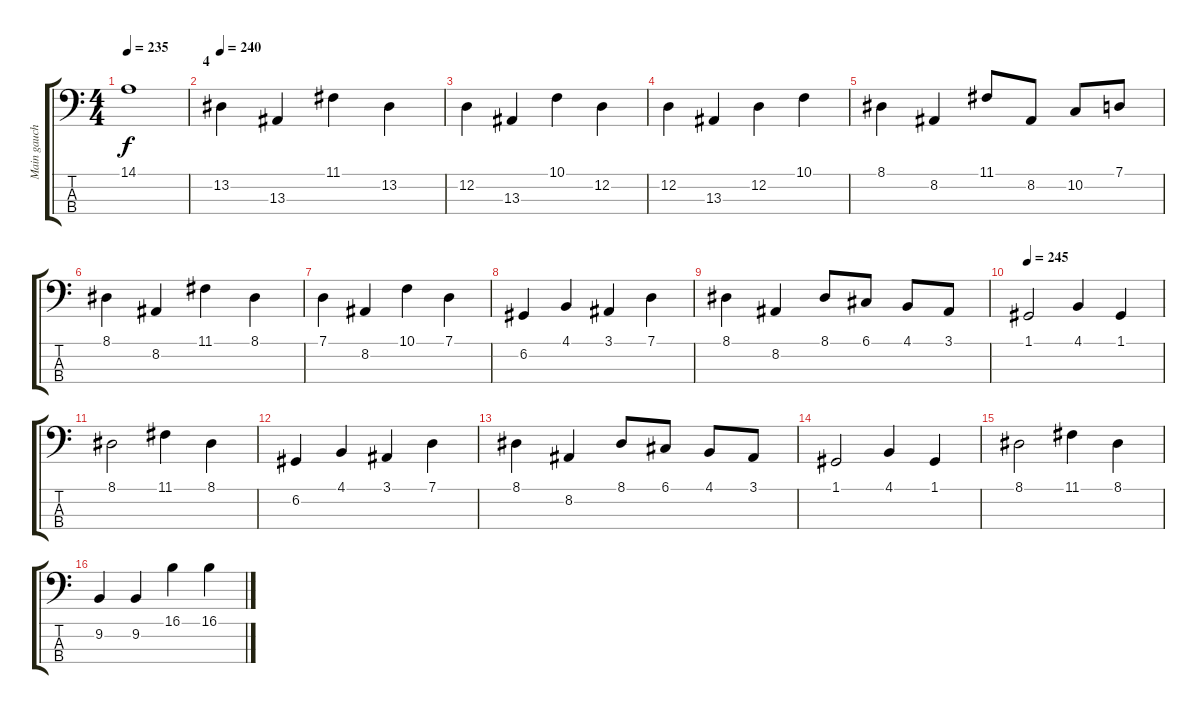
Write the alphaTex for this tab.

\track ("Main gauche" "Main gauch") {instrument acousticgrandpiano}
\staff {score tabs}
\tuning (G2 D2 A1 E1) {hide}
\ts (4 4)
\tempo 235
\clef f4
\ks c
14.1.1{dy f} |
\section ("" "4")
\tempo 240
13.2.4 13.3.4 11.1.4 13.2.4 |
12.2.4 13.3.4 10.1.4 12.2.4 |
12.2.4 13.3.4 12.2.4 10.1.4 |
8.1.4 8.2.4 11.1.8 8.2.8 10.2.8 7.1.8 |
8.1.4 8.2.4 11.1.4 8.1.4 |
7.1.4 8.2.4 10.1.4 7.1.4 |
6.2.4 4.1.4 3.1.4 7.1.4 |
8.1.4 8.2.4 8.1.8 6.1.8 4.1.8 3.1.8 |
\tempo 245
1.1.2 4.1.4 1.1.4 |
8.1.2 11.1.4 8.1.4 |
6.2.4 4.1.4 3.1.4 7.1.4 |
8.1.4 8.2.4 8.1.8 6.1.8 4.1.8 3.1.8 |
1.1.2 4.1.4 1.1.4 |
8.1.2 11.1.4 8.1.4 |
9.2.4 9.2.4 16.1.4 16.1.4
